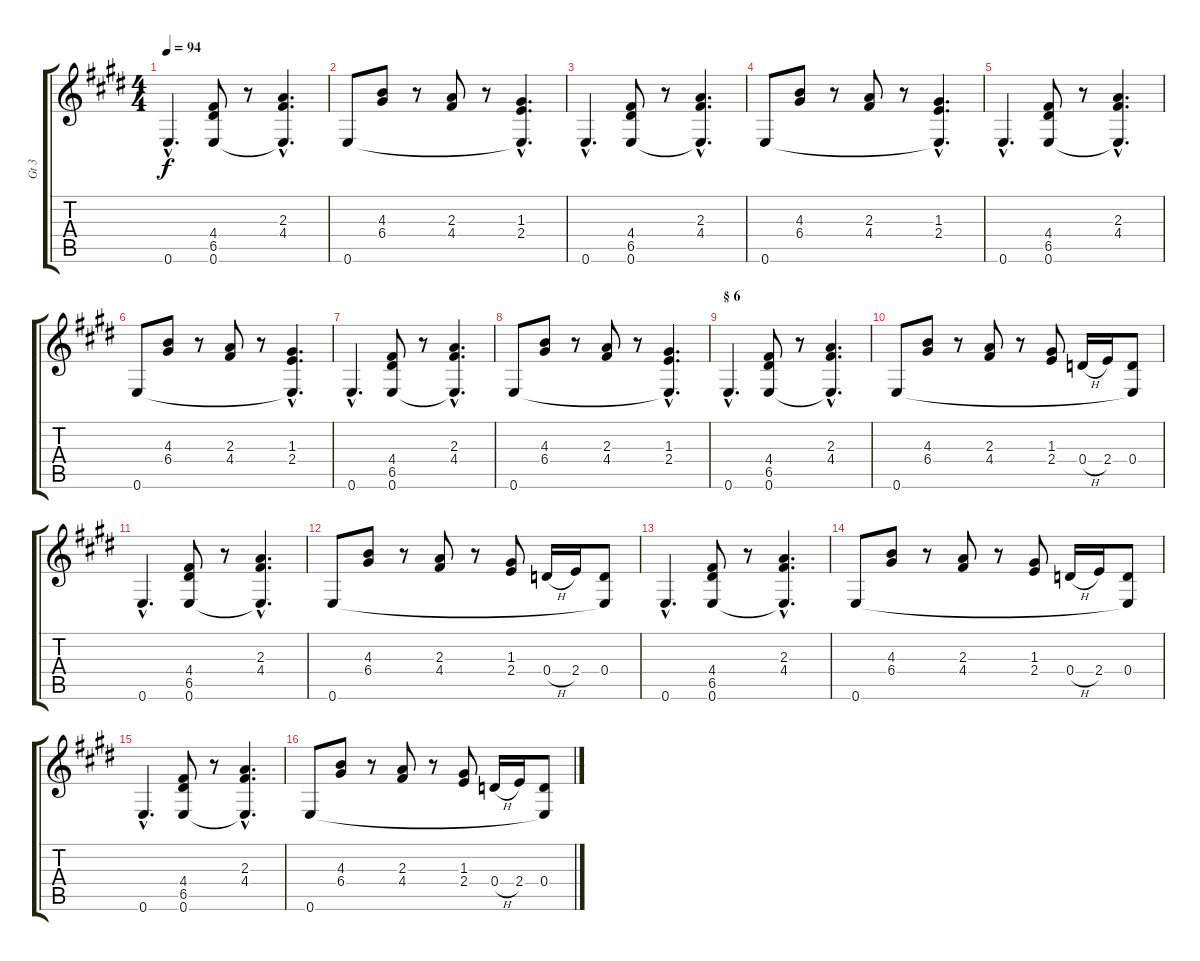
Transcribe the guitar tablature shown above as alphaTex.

\track ("Gt 3" "Gt 3") {instrument acousticguitarsteel}
\staff {score tabs}
\tuning (E4 B3 G3 D3 A2 E2) {hide}
\ts (4 4)
\tempo 94
\clef g2
\ks e
0.6{hac}.4{d dy f} (4.4 6.5 0.6).8 r.8 (2.3{hac} 4.4{hac} 0.6{hac t}).4{d} |
0.6.8 (4.3 6.4).8 r.8 (2.3 4.4).8 r.8 (1.3{hac} 2.4{hac} 0.6{hac t}).4{d} |
0.6{hac}.4{d} (4.4 6.5 0.6).8 r.8 (2.3{hac} 4.4{hac} 0.6{hac t}).4{d} |
0.6.8 (4.3 6.4).8 r.8 (2.3 4.4).8 r.8 (1.3{hac} 2.4{hac} 0.6{hac t}).4{d} |
0.6{hac}.4{d} (4.4 6.5 0.6).8 r.8 (2.3{hac} 4.4{hac} 0.6{hac t}).4{d} |
0.6.8 (4.3 6.4).8 r.8 (2.3 4.4).8 r.8 (1.3{hac} 2.4{hac} 0.6{hac t}).4{d} |
0.6{hac}.4{d} (4.4 6.5 0.6).8 r.8 (2.3{hac} 4.4{hac} 0.6{hac t}).4{d} |
0.6.8 (4.3 6.4).8 r.8 (2.3 4.4).8 r.8 (1.3{hac} 2.4{hac} 0.6{hac t}).4{d} |
\section ("" "§ 6")
0.6{hac}.4{d} (4.4 6.5 0.6).8 r.8 (2.3{hac} 4.4{hac} 0.6{hac t}).4{d} |
0.6.8 (4.3 6.4).8 r.8 (2.3 4.4).8 r.8 (1.3 2.4).8 0.4{h}.16 2.4.16 (0.4 0.6{t}).8 |
0.6{hac}.4{d} (4.4 6.5 0.6).8 r.8 (2.3{hac} 4.4{hac} 0.6{hac t}).4{d} |
0.6.8 (4.3 6.4).8 r.8 (2.3 4.4).8 r.8 (1.3 2.4).8 0.4{h}.16 2.4.16 (0.4 0.6{t}).8 |
0.6{hac}.4{d} (4.4 6.5 0.6).8 r.8 (2.3{hac} 4.4{hac} 0.6{hac t}).4{d} |
0.6.8 (4.3 6.4).8 r.8 (2.3 4.4).8 r.8 (1.3 2.4).8 0.4{h}.16 2.4.16 (0.4 0.6{t}).8 |
0.6{hac}.4{d} (4.4 6.5 0.6).8 r.8 (2.3{hac} 4.4{hac} 0.6{hac t}).4{d} |
0.6.8 (4.3 6.4).8 r.8 (2.3 4.4).8 r.8 (1.3 2.4).8 0.4{h}.16 2.4.16 (0.4 0.6{t}).8
